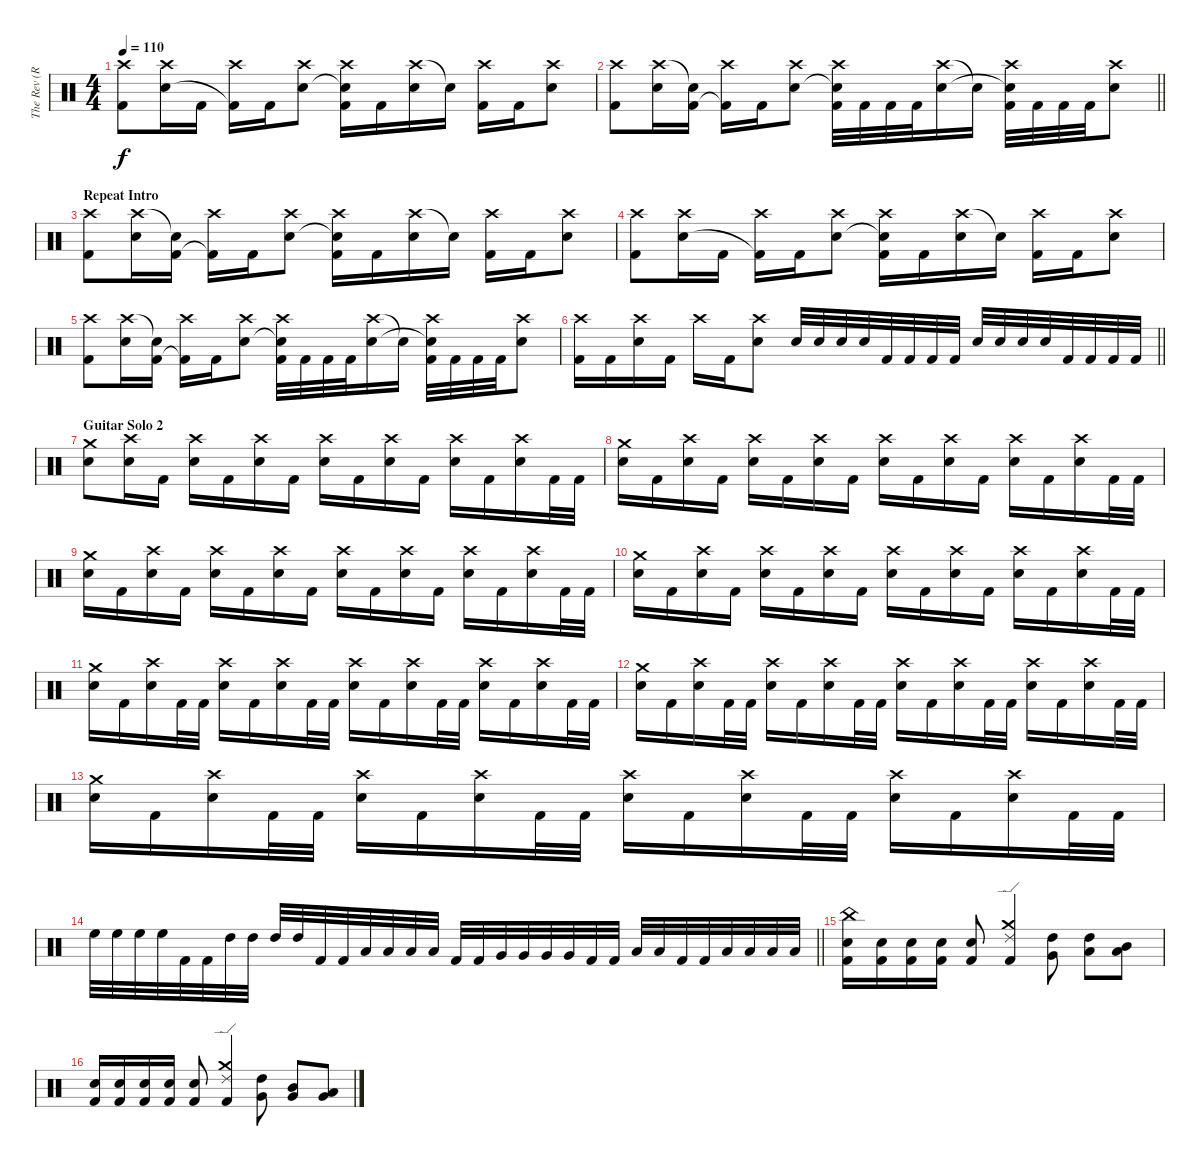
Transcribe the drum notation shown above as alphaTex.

\track ("The Rev (R.I.P.)" "The Rev (R") {instrument percussion}
\staff {score}
\articulation defaults
\ts (4 4)
\tempo 110
\clef neutral
\ks c
("Crash high (hit)" "Kick (hit) 2").8{dy f} ("Crash high (hit)" "Electric Snare (hit)").16 "Kick (hit) 2".16 ("Crash high (hit)" "Kick (hit) 2"{t}).16 "Kick (hit) 2".16 ("Crash high (hit)" "Electric Snare (hit)").8 ("Crash high (hit)" "Snare (hit) 2"{t} "Kick (hit) 2").16 "Kick (hit) 2".16 ("Crash high (hit)" "Electric Snare (hit)").16 "Snare (hit) 2"{t}.16 ("Crash high (hit)" "Kick (hit) 2").16 "Kick (hit) 2".16 ("Crash high (hit)" "Electric Snare (hit)").8 |
\barLineRight lightlight
("Crash high (hit)" "Kick (hit) 2").8 ("Crash high (hit)" "Electric Snare (hit)").16 ("Snare (hit)"{t} "Kick (hit) 2").16 ("Crash high (hit)" "Kick (hit) 2"{t}).16 "Kick (hit) 2".16 ("Crash high (hit)" "Electric Snare (hit)").8 ("Crash high (hit)" "Snare (hit) 2"{t} "Kick (hit) 2").32 "Kick (hit) 2".32 "Kick (hit) 2".32 "Kick (hit) 2".32 ("Crash high (hit)" "Electric Snare (hit)").16 "Snare (hit) 2"{t}.16 ("Crash high (hit)" "Snare (hit) 2"{t} "Kick (hit) 2").32 "Kick (hit) 2".32 "Kick (hit) 2".32 "Kick (hit) 2".32 ("Crash high (hit)" "Electric Snare (hit)").8 |
\section ("" "Repeat Intro")
("Crash high (hit)" "Kick (hit) 2").8 ("Crash high (hit)" "Electric Snare (hit)").16 ("Snare (hit)"{t} "Kick (hit) 2").16 ("Crash high (hit)" "Kick (hit) 2"{t}).16 "Kick (hit) 2".16 ("Crash high (hit)" "Electric Snare (hit)").8 ("Crash high (hit)" "Snare (hit) 2"{t} "Kick (hit) 2").16 "Kick (hit) 2".16 ("Crash high (hit)" "Electric Snare (hit)").16 "Snare (hit) 2"{t}.16 ("Crash high (hit)" "Kick (hit) 2").16 "Kick (hit) 2".16 ("Crash high (hit)" "Electric Snare (hit)").8 |
("Crash high (hit)" "Kick (hit) 2").8 ("Crash high (hit)" "Electric Snare (hit)").16 "Kick (hit) 2".16 ("Crash high (hit)" "Kick (hit) 2"{t}).16 "Kick (hit) 2".16 ("Crash high (hit)" "Electric Snare (hit)").8 ("Crash high (hit)" "Snare (hit) 2"{t} "Kick (hit) 2").16 "Kick (hit) 2".16 ("Crash high (hit)" "Electric Snare (hit)").16 "Snare (hit) 2"{t}.16 ("Crash high (hit)" "Kick (hit) 2").16 "Kick (hit) 2".16 ("Crash high (hit)" "Electric Snare (hit)").8 |
("Crash high (hit)" "Kick (hit) 2").8 ("Crash high (hit)" "Electric Snare (hit)").16 ("Snare (hit)"{t} "Kick (hit) 2").16 ("Crash high (hit)" "Kick (hit) 2"{t}).16 "Kick (hit) 2".16 ("Crash high (hit)" "Electric Snare (hit)").8 ("Crash high (hit)" "Snare (hit) 2"{t} "Kick (hit) 2").32 "Kick (hit) 2".32 "Kick (hit) 2".32 "Kick (hit) 2".32 ("Crash high (hit)" "Electric Snare (hit)").16 "Snare (hit) 2"{t}.16 ("Crash high (hit)" "Snare (hit) 2"{t} "Kick (hit) 2").32 "Kick (hit) 2".32 "Kick (hit) 2".32 "Kick (hit) 2".32 ("Crash high (hit)" "Electric Snare (hit)").8 |
\barLineRight lightlight
("Crash high (hit)" "Kick (hit) 2").16 "Kick (hit) 2".16 ("Crash high (hit)" "Snare (hit) 2").16 "Kick (hit) 2".16 "Crash high (hit)".16 "Kick (hit) 2".16 ("Crash high (hit)" "Snare (hit) 2").8 "Snare (hit) 2".32 "Snare (hit) 2".32 "Snare (hit) 2".32 "Snare (hit) 2".32 "Kick (hit) 2".32 "Kick (hit) 2".32 "Kick (hit) 2".32 "Kick (hit) 2".32 "Snare (hit) 2".32 "Snare (hit) 2".32 "Snare (hit) 2".32 "Snare (hit) 2".32 "Kick (hit) 2".32 "Kick (hit) 2".32 "Kick (hit) 2".32 "Kick (hit) 2".32 |
\section ("" "Guitar Solo 2")
("Crash medium (hit)" "Snare (hit) 2").8 ("Crash high (hit)" "Snare (hit) 2").16 "Kick (hit) 2".16 ("Crash high (hit)" "Snare (hit) 2").16 "Kick (hit) 2".16 ("Crash high (hit)" "Snare (hit) 2").16 "Kick (hit) 2".16 ("Crash high (hit)" "Snare (hit) 2").16 "Kick (hit) 2".16 ("Crash high (hit)" "Snare (hit) 2").16 "Kick (hit) 2".16 ("Crash high (hit)" "Snare (hit) 2").16 "Kick (hit) 2".16 ("Crash high (hit)" "Snare (hit) 2").16 "Kick (hit) 2".32 "Kick (hit) 2".32 |
("Crash medium (hit)" "Snare (hit) 2").16 "Kick (hit) 2".16 ("Crash high (hit)" "Snare (hit) 2").16 "Kick (hit) 2".16 ("Crash high (hit)" "Snare (hit) 2").16 "Kick (hit) 2".16 ("Crash high (hit)" "Snare (hit) 2").16 "Kick (hit) 2".16 ("Crash high (hit)" "Snare (hit) 2").16 "Kick (hit) 2".16 ("Crash high (hit)" "Snare (hit) 2").16 "Kick (hit) 2".16 ("Crash high (hit)" "Snare (hit) 2").16 "Kick (hit) 2".16 ("Crash high (hit)" "Snare (hit) 2").16 "Kick (hit) 2".32 "Kick (hit) 2".32 |
("Crash medium (hit)" "Snare (hit) 2").16 "Kick (hit) 2".16 ("Crash high (hit)" "Snare (hit) 2").16 "Kick (hit) 2".16 ("Crash high (hit)" "Snare (hit) 2").16 "Kick (hit) 2".16 ("Crash high (hit)" "Snare (hit) 2").16 "Kick (hit) 2".16 ("Crash high (hit)" "Snare (hit) 2").16 "Kick (hit) 2".16 ("Crash high (hit)" "Snare (hit) 2").16 "Kick (hit) 2".16 ("Crash high (hit)" "Snare (hit) 2").16 "Kick (hit) 2".16 ("Crash high (hit)" "Snare (hit) 2").16 "Kick (hit) 2".32 "Kick (hit) 2".32 |
("Crash medium (hit)" "Snare (hit) 2").16 "Kick (hit) 2".16 ("Crash high (hit)" "Snare (hit) 2").16 "Kick (hit) 2".16 ("Crash high (hit)" "Snare (hit) 2").16 "Kick (hit) 2".16 ("Crash high (hit)" "Snare (hit) 2").16 "Kick (hit) 2".16 ("Crash high (hit)" "Snare (hit) 2").16 "Kick (hit) 2".16 ("Crash high (hit)" "Snare (hit) 2").16 "Kick (hit) 2".16 ("Crash high (hit)" "Snare (hit) 2").16 "Kick (hit) 2".16 ("Crash high (hit)" "Snare (hit) 2").16 "Kick (hit) 2".32 "Kick (hit) 2".32 |
("Crash medium (hit)" "Snare (hit) 2").16 "Kick (hit) 2".16 ("Crash high (hit)" "Snare (hit) 2").16 "Kick (hit) 2".32 "Kick (hit) 2".32 ("Crash high (hit)" "Snare (hit) 2").16 "Kick (hit) 2".16 ("Crash high (hit)" "Snare (hit) 2").16 "Kick (hit) 2".32 "Kick (hit) 2".32 ("Crash high (hit)" "Snare (hit) 2").16 "Kick (hit) 2".16 ("Crash high (hit)" "Snare (hit) 2").16 "Kick (hit) 2".32 "Kick (hit) 2".32 ("Crash high (hit)" "Snare (hit) 2").16 "Kick (hit) 2".16 ("Crash high (hit)" "Snare (hit) 2").16 "Kick (hit) 2".32 "Kick (hit) 2".32 |
("Crash medium (hit)" "Snare (hit) 2").16 "Kick (hit) 2".16 ("Crash high (hit)" "Snare (hit) 2").16 "Kick (hit) 2".32 "Kick (hit) 2".32 ("Crash high (hit)" "Snare (hit) 2").16 "Kick (hit) 2".16 ("Crash high (hit)" "Snare (hit) 2").16 "Kick (hit) 2".32 "Kick (hit) 2".32 ("Crash high (hit)" "Snare (hit) 2").16 "Kick (hit) 2".16 ("Crash high (hit)" "Snare (hit) 2").16 "Kick (hit) 2".32 "Kick (hit) 2".32 ("Crash high (hit)" "Snare (hit) 2").16 "Kick (hit) 2".16 ("Crash high (hit)" "Snare (hit) 2").16 "Kick (hit) 2".32 "Kick (hit) 2".32 |
("Crash medium (hit)" "Snare (hit) 2").16 "Kick (hit) 2".16 ("Crash high (hit)" "Snare (hit) 2").16 "Kick (hit) 2".32 "Kick (hit) 2".32 ("Crash high (hit)" "Snare (hit) 2").16 "Kick (hit) 2".16 ("Crash high (hit)" "Snare (hit) 2").16 "Kick (hit) 2".32 "Kick (hit) 2".32 ("Crash high (hit)" "Snare (hit) 2").16 "Kick (hit) 2".16 ("Crash high (hit)" "Snare (hit) 2").16 "Kick (hit) 2".32 "Kick (hit) 2".32 ("Crash high (hit)" "Snare (hit) 2").16 "Kick (hit) 2".16 ("Crash high (hit)" "Snare (hit) 2").16 "Kick (hit) 2".32 "Kick (hit) 2".32 |
\barLineRight lightlight "High Floor Tom (hit)".32 "High Floor Tom (hit)".32 "High Floor Tom (hit)".32 "High Floor Tom (hit)".32 "Kick (hit) 2".32 "Kick (hit) 2".32 "High Tom (hit)".32 "High Tom (hit)".32 "High Tom (hit)".32 "High Tom (hit)".32 "Kick (hit) 2".32 "Kick (hit) 2".32 "Low Tom (hit)".32 "Low Tom (hit)".32 "Low Tom (hit)".32 "Low Tom (hit)".32 "Kick (hit) 2".32 "Kick (hit) 2".32 "Very Low Tom (hit)".32 "Very Low Tom (hit)".32 "Very Low Tom (hit)".32 "Very Low Tom (hit)".32 "Kick (hit) 2".32 "Kick (hit) 2".32 "Low Floor Tom (hit)".32 "Low Floor Tom (hit)".32 "Kick (hit) 2".32 "Kick (hit) 2".32 "Low Floor Tom (hit)".32 "Low Floor Tom (hit)".32 "Low Floor Tom (hit)".32 "Low Floor Tom (hit)".32
|
("China (hit)" "Electric Snare (hit)" "Kick (hit) 2").16 ("Electric Snare (hit)" "Kick (hit) 2").16 ("Electric Snare (hit)" "Kick (hit) 2").16 ("Electric Snare (hit)" "Kick (hit) 2").16 ("Electric Snare (hit)" "Kick (hit) 2").8 ("Crash medium (hit)" "Ride (edge) 2" "Kick (hit) 2").4 ("High Tom (hit)" "Very Low Tom (hit)").8 ("High Tom (hit)" "Low Tom (hit)").8 ("Mid Tom (hit)" "Low Floor Tom (hit)").8 |
("Electric Snare (hit)" "Kick (hit) 2").16 ("Electric Snare (hit)" "Kick (hit) 2").16 ("Electric Snare (hit)" "Kick (hit) 2").16 ("Electric Snare (hit)" "Kick (hit) 2").16 ("Electric Snare (hit)" "Kick (hit) 2").8 ("Crash medium (hit)" "Ride (edge) 2" "Kick (hit) 2").4 ("High Tom (hit)" "Very Low Tom (hit)").8 ("Mid Tom (hit)" "Very Low Tom (hit)").8 ("Low Tom (hit)" "Very Low Tom (hit)").8
